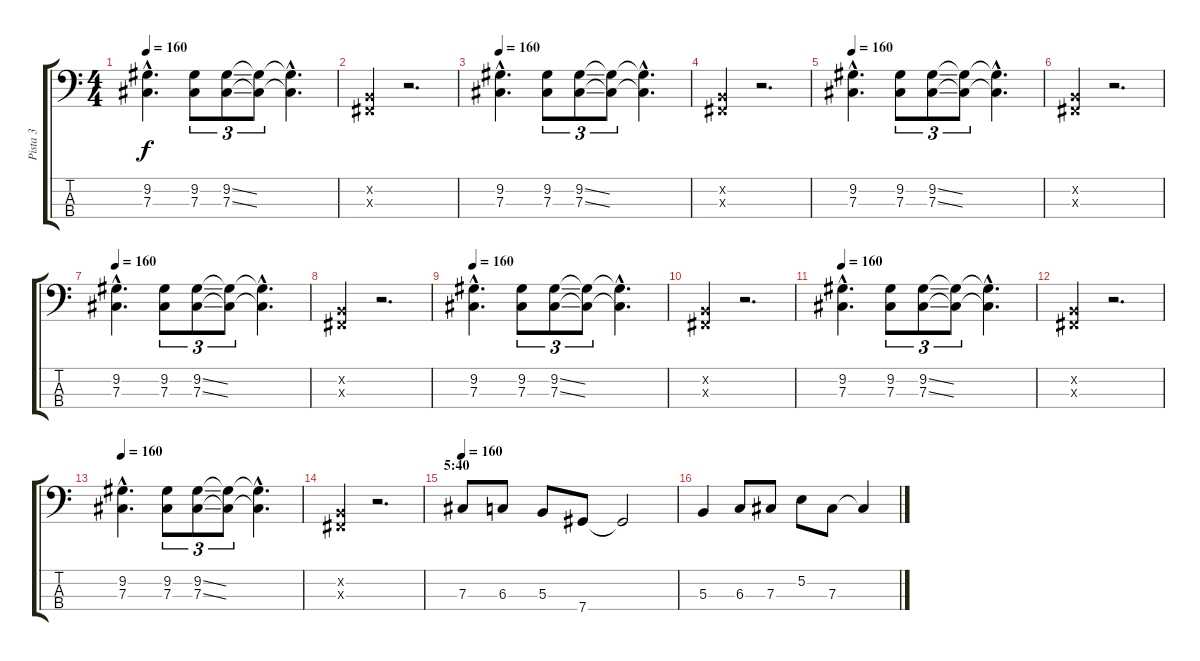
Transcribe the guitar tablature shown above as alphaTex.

\track ("Pista 3" "Pista 3") {instrument electricbassfinger}
\staff {score tabs}
\tuning (E2 B1 Gb1 Db1) {hide}
\ts (4 4)
\tempo 160
\clef f4
\ks c
(9.2{hac} 7.3{hac}).4{d dy f} (9.2 7.3).8{tu (3 2)} (9.2{ss} 7.3{ss}).8{tu (3 2)} (9.2{t} 7.3{t}).8{tu (3 2)} (9.2{hac t} 7.3{hac t}).4{d} |
(0.2{x} 0.3{x}).4 r.2{d} |
\tempo 160
(9.2{hac} 7.3{hac}).4{d} (9.2 7.3).8{tu (3 2)} (9.2{ss} 7.3{ss}).8{tu (3 2)} (9.2{t} 7.3{t}).8{tu (3 2)} (9.2{hac t} 7.3{hac t}).4{d} |
(0.2{x} 0.3{x}).4 r.2{d} |
\tempo 160
(9.2{hac} 7.3{hac}).4{d} (9.2 7.3).8{tu (3 2)} (9.2{ss} 7.3{ss}).8{tu (3 2)} (9.2{t} 7.3{t}).8{tu (3 2)} (9.2{hac t} 7.3{hac t}).4{d} |
(0.2{x} 0.3{x}).4 r.2{d} |
\tempo 160
(9.2{hac} 7.3{hac}).4{d} (9.2 7.3).8{tu (3 2)} (9.2{ss} 7.3{ss}).8{tu (3 2)} (9.2{t} 7.3{t}).8{tu (3 2)} (9.2{hac t} 7.3{hac t}).4{d} |
(0.2{x} 0.3{x}).4 r.2{d} |
\tempo 160
(9.2{hac} 7.3{hac}).4{d} (9.2 7.3).8{tu (3 2)} (9.2{ss} 7.3{ss}).8{tu (3 2)} (9.2{t} 7.3{t}).8{tu (3 2)} (9.2{hac t} 7.3{hac t}).4{d} |
(0.2{x} 0.3{x}).4 r.2{d} |
\tempo 160
(9.2{hac} 7.3{hac}).4{d} (9.2 7.3).8{tu (3 2)} (9.2{ss} 7.3{ss}).8{tu (3 2)} (9.2{t} 7.3{t}).8{tu (3 2)} (9.2{hac t} 7.3{hac t}).4{d} |
(0.2{x} 0.3{x}).4 r.2{d} |
\tempo 160
(9.2{hac} 7.3{hac}).4{d} (9.2 7.3).8{tu (3 2)} (9.2{ss} 7.3{ss}).8{tu (3 2)} (9.2{t} 7.3{t}).8{tu (3 2)} (9.2{hac t} 7.3{hac t}).4{d} |
(0.2{x} 0.3{x}).4 r.2{d} |
\section ("" "5:40")
\tempo 160
7.3.8 6.3.8 5.3.8 7.4.8 7.4{t}.2 |
5.3.4 6.3.8 7.3.8 5.2.8 7.3.8 7.3{t}.4
